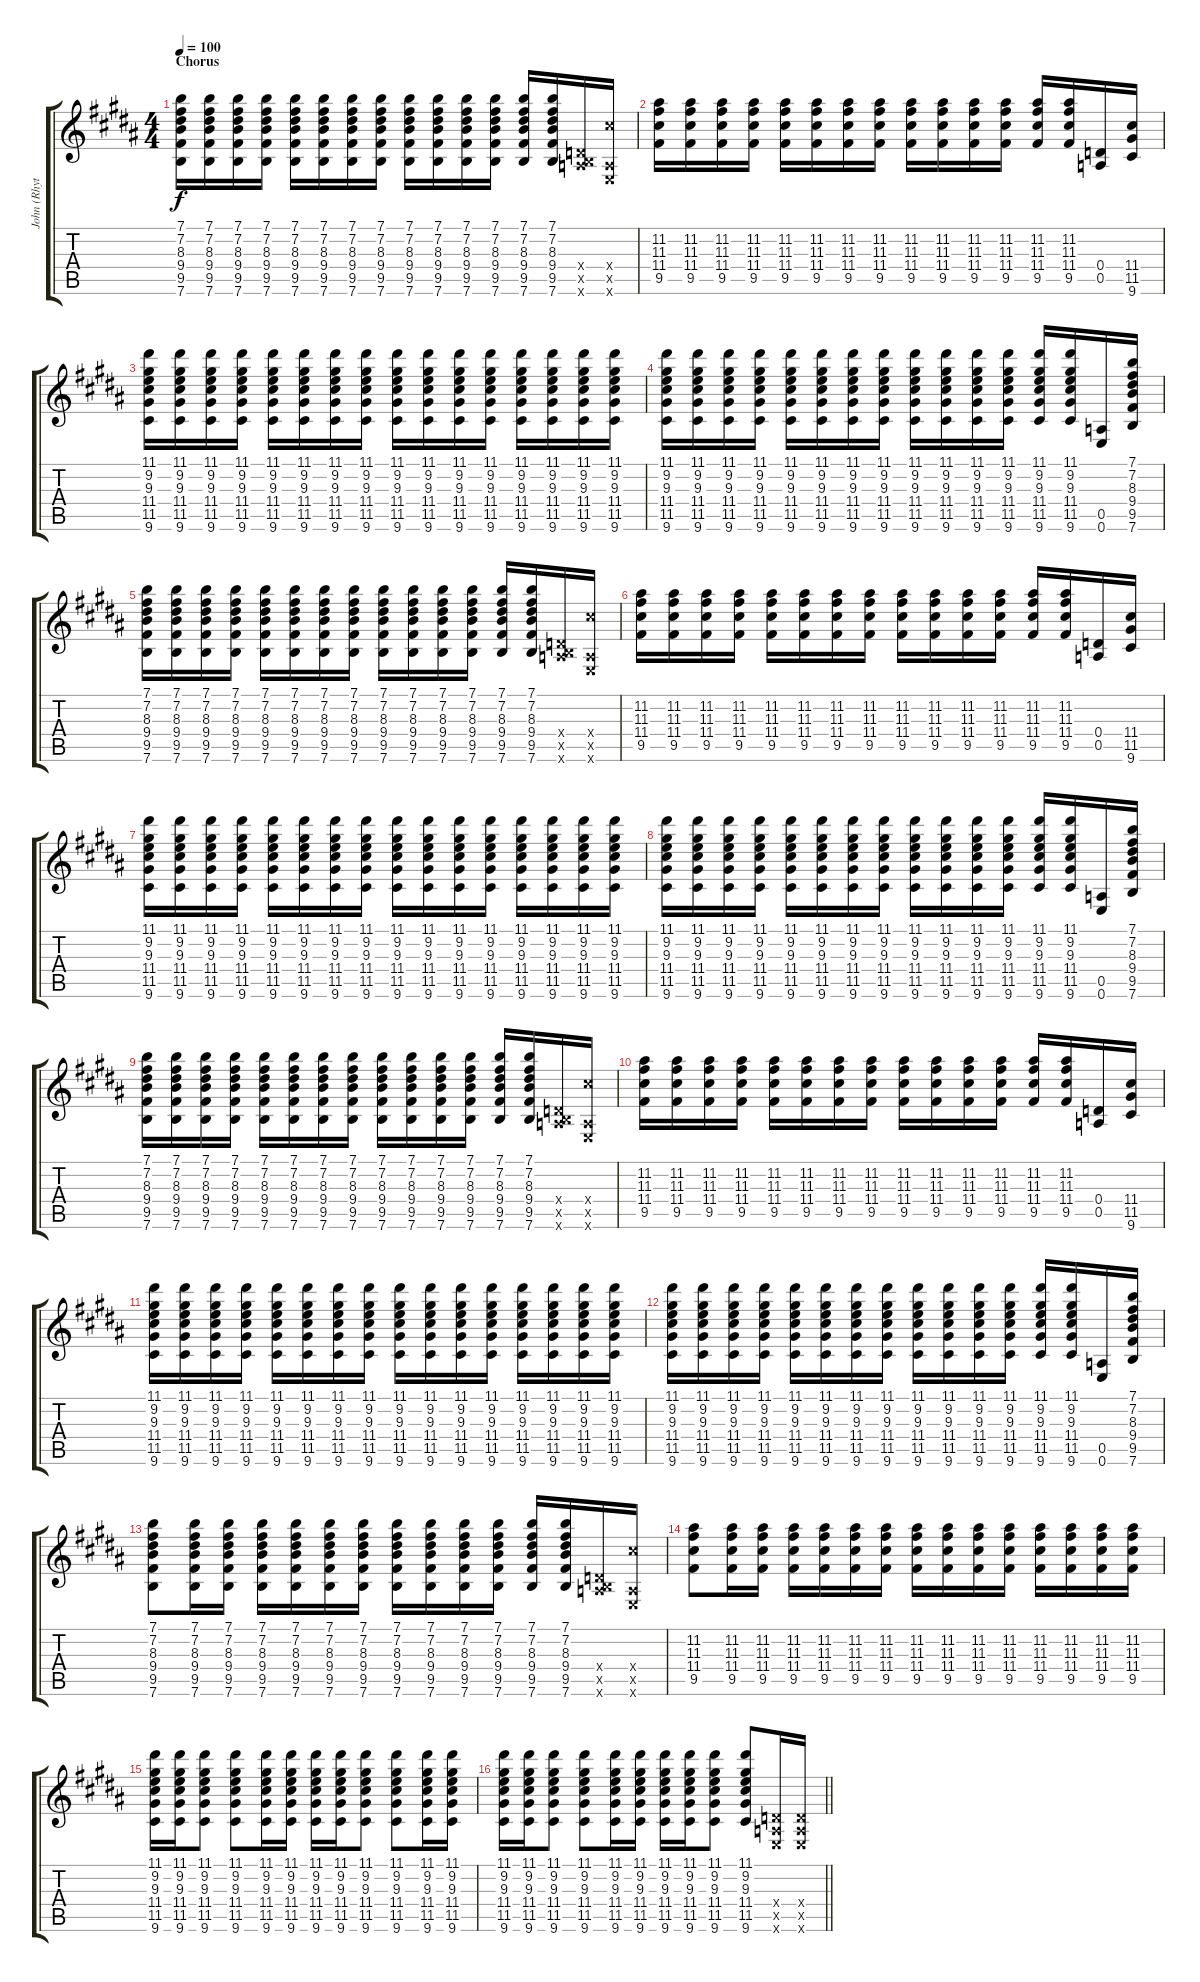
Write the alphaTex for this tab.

\track ("John (Rhythm Guitar)" "John (Rhyt") {instrument electricguitarclean}
\staff {score tabs}
\tuning (E4 B3 G3 D3 A2 E2) {hide}
\ts (4 4)
\section ("" "Chorus")
\tempo 100
\clef g2
\ks b
(7.1 7.2 8.3 9.4 9.5 7.6).16{dy f} (7.1 7.2 8.3 9.4 9.5 7.6).16 (7.1 7.2 8.3 9.4 9.5 7.6).16 (7.1 7.2 8.3 9.4 9.5 7.6).16 (7.1 7.2 8.3 9.4 9.5 7.6).16 (7.1 7.2 8.3 9.4 9.5 7.6).16 (7.1 7.2 8.3 9.4 9.5 7.6).16 (7.1 7.2 8.3 9.4 9.5 7.6).16 (7.1 7.2 8.3 9.4 9.5 7.6).16 (7.1 7.2 8.3 9.4 9.5 7.6).16 (7.1 7.2 8.3 9.4 9.5 7.6).16 (7.1 7.2 8.3 9.4 9.5 7.6).16 (7.1 7.2 8.3 9.4 9.5 7.6).16 (7.1 7.2 8.3 9.4 9.5 7.6).16 (0.4{x} 0.5{x} 7.6{x}).16 (11.4{x} 0.5{x} 0.6{x}).16 |
(11.2 11.3 11.4 9.5).16 (11.2 11.3 11.4 9.5).16 (11.2 11.3 11.4 9.5).16 (11.2 11.3 11.4 9.5).16 (11.2 11.3 11.4 9.5).16 (11.2 11.3 11.4 9.5).16 (11.2 11.3 11.4 9.5).16 (11.2 11.3 11.4 9.5).16 (11.2 11.3 11.4 9.5).16 (11.2 11.3 11.4 9.5).16 (11.2 11.3 11.4 9.5).16 (11.2 11.3 11.4 9.5).16 (11.2 11.3 11.4 9.5).16 (11.2 11.3 11.4 9.5).16 (0.4 0.5).16 (11.4 11.5 9.6).16 |
(11.1 9.2 9.3 11.4 11.5 9.6).16 (11.1 9.2 9.3 11.4 11.5 9.6).16 (11.1 9.2 9.3 11.4 11.5 9.6).16 (11.1 9.2 9.3 11.4 11.5 9.6).16 (11.1 9.2 9.3 11.4 11.5 9.6).16 (11.1 9.2 9.3 11.4 11.5 9.6).16 (11.1 9.2 9.3 11.4 11.5 9.6).16 (11.1 9.2 9.3 11.4 11.5 9.6).16 (11.1 9.2 9.3 11.4 11.5 9.6).16 (11.1 9.2 9.3 11.4 11.5 9.6).16 (11.1 9.2 9.3 11.4 11.5 9.6).16 (11.1 9.2 9.3 11.4 11.5 9.6).16 (11.1 9.2 9.3 11.4 11.5 9.6).16 (11.1 9.2 9.3 11.4 11.5 9.6).16 (11.1 9.2 9.3 11.4 11.5 9.6).16 (11.1 9.2 9.3 11.4 11.5 9.6).16 |
(11.1 9.2 9.3 11.4 11.5 9.6).16 (11.1 9.2 9.3 11.4 11.5 9.6).16 (11.1 9.2 9.3 11.4 11.5 9.6).16 (11.1 9.2 9.3 11.4 11.5 9.6).16 (11.1 9.2 9.3 11.4 11.5 9.6).16 (11.1 9.2 9.3 11.4 11.5 9.6).16 (11.1 9.2 9.3 11.4 11.5 9.6).16 (11.1 9.2 9.3 11.4 11.5 9.6).16 (11.1 9.2 9.3 11.4 11.5 9.6).16 (11.1 9.2 9.3 11.4 11.5 9.6).16 (11.1 9.2 9.3 11.4 11.5 9.6).16 (11.1 9.2 9.3 11.4 11.5 9.6).16 (11.1 9.2 9.3 11.4 11.5 9.6).16 (11.1 9.2 9.3 11.4 11.5 9.6).16 (0.5 0.6).16 (7.1 7.2 8.3 9.4 9.5 7.6).16 |
(7.1 7.2 8.3 9.4 9.5 7.6).16 (7.1 7.2 8.3 9.4 9.5 7.6).16 (7.1 7.2 8.3 9.4 9.5 7.6).16 (7.1 7.2 8.3 9.4 9.5 7.6).16 (7.1 7.2 8.3 9.4 9.5 7.6).16 (7.1 7.2 8.3 9.4 9.5 7.6).16 (7.1 7.2 8.3 9.4 9.5 7.6).16 (7.1 7.2 8.3 9.4 9.5 7.6).16 (7.1 7.2 8.3 9.4 9.5 7.6).16 (7.1 7.2 8.3 9.4 9.5 7.6).16 (7.1 7.2 8.3 9.4 9.5 7.6).16 (7.1 7.2 8.3 9.4 9.5 7.6).16 (7.1 7.2 8.3 9.4 9.5 7.6).16 (7.1 7.2 8.3 9.4 9.5 7.6).16 (0.4{x} 0.5{x} 7.6{x}).16 (11.4{x} 0.5{x} 0.6{x}).16 |
(11.2 11.3 11.4 9.5).16 (11.2 11.3 11.4 9.5).16 (11.2 11.3 11.4 9.5).16 (11.2 11.3 11.4 9.5).16 (11.2 11.3 11.4 9.5).16 (11.2 11.3 11.4 9.5).16 (11.2 11.3 11.4 9.5).16 (11.2 11.3 11.4 9.5).16 (11.2 11.3 11.4 9.5).16 (11.2 11.3 11.4 9.5).16 (11.2 11.3 11.4 9.5).16 (11.2 11.3 11.4 9.5).16 (11.2 11.3 11.4 9.5).16 (11.2 11.3 11.4 9.5).16 (0.4 0.5).16 (11.4 11.5 9.6).16 |
(11.1 9.2 9.3 11.4 11.5 9.6).16 (11.1 9.2 9.3 11.4 11.5 9.6).16 (11.1 9.2 9.3 11.4 11.5 9.6).16 (11.1 9.2 9.3 11.4 11.5 9.6).16 (11.1 9.2 9.3 11.4 11.5 9.6).16 (11.1 9.2 9.3 11.4 11.5 9.6).16 (11.1 9.2 9.3 11.4 11.5 9.6).16 (11.1 9.2 9.3 11.4 11.5 9.6).16 (11.1 9.2 9.3 11.4 11.5 9.6).16 (11.1 9.2 9.3 11.4 11.5 9.6).16 (11.1 9.2 9.3 11.4 11.5 9.6).16 (11.1 9.2 9.3 11.4 11.5 9.6).16 (11.1 9.2 9.3 11.4 11.5 9.6).16 (11.1 9.2 9.3 11.4 11.5 9.6).16 (11.1 9.2 9.3 11.4 11.5 9.6).16 (11.1 9.2 9.3 11.4 11.5 9.6).16 |
(11.1 9.2 9.3 11.4 11.5 9.6).16 (11.1 9.2 9.3 11.4 11.5 9.6).16 (11.1 9.2 9.3 11.4 11.5 9.6).16 (11.1 9.2 9.3 11.4 11.5 9.6).16 (11.1 9.2 9.3 11.4 11.5 9.6).16 (11.1 9.2 9.3 11.4 11.5 9.6).16 (11.1 9.2 9.3 11.4 11.5 9.6).16 (11.1 9.2 9.3 11.4 11.5 9.6).16 (11.1 9.2 9.3 11.4 11.5 9.6).16 (11.1 9.2 9.3 11.4 11.5 9.6).16 (11.1 9.2 9.3 11.4 11.5 9.6).16 (11.1 9.2 9.3 11.4 11.5 9.6).16 (11.1 9.2 9.3 11.4 11.5 9.6).16 (11.1 9.2 9.3 11.4 11.5 9.6).16 (0.5 0.6).16 (7.1 7.2 8.3 9.4 9.5 7.6).16 |
(7.1 7.2 8.3 9.4 9.5 7.6).16 (7.1 7.2 8.3 9.4 9.5 7.6).16 (7.1 7.2 8.3 9.4 9.5 7.6).16 (7.1 7.2 8.3 9.4 9.5 7.6).16 (7.1 7.2 8.3 9.4 9.5 7.6).16 (7.1 7.2 8.3 9.4 9.5 7.6).16 (7.1 7.2 8.3 9.4 9.5 7.6).16 (7.1 7.2 8.3 9.4 9.5 7.6).16 (7.1 7.2 8.3 9.4 9.5 7.6).16 (7.1 7.2 8.3 9.4 9.5 7.6).16 (7.1 7.2 8.3 9.4 9.5 7.6).16 (7.1 7.2 8.3 9.4 9.5 7.6).16 (7.1 7.2 8.3 9.4 9.5 7.6).16 (7.1 7.2 8.3 9.4 9.5 7.6).16 (0.4{x} 0.5{x} 7.6{x}).16 (11.4{x} 0.5{x} 0.6{x}).16 |
(11.2 11.3 11.4 9.5).16 (11.2 11.3 11.4 9.5).16 (11.2 11.3 11.4 9.5).16 (11.2 11.3 11.4 9.5).16 (11.2 11.3 11.4 9.5).16 (11.2 11.3 11.4 9.5).16 (11.2 11.3 11.4 9.5).16 (11.2 11.3 11.4 9.5).16 (11.2 11.3 11.4 9.5).16 (11.2 11.3 11.4 9.5).16 (11.2 11.3 11.4 9.5).16 (11.2 11.3 11.4 9.5).16 (11.2 11.3 11.4 9.5).16 (11.2 11.3 11.4 9.5).16 (0.4 0.5).16 (11.4 11.5 9.6).16 |
(11.1 9.2 9.3 11.4 11.5 9.6).16 (11.1 9.2 9.3 11.4 11.5 9.6).16 (11.1 9.2 9.3 11.4 11.5 9.6).16 (11.1 9.2 9.3 11.4 11.5 9.6).16 (11.1 9.2 9.3 11.4 11.5 9.6).16 (11.1 9.2 9.3 11.4 11.5 9.6).16 (11.1 9.2 9.3 11.4 11.5 9.6).16 (11.1 9.2 9.3 11.4 11.5 9.6).16 (11.1 9.2 9.3 11.4 11.5 9.6).16 (11.1 9.2 9.3 11.4 11.5 9.6).16 (11.1 9.2 9.3 11.4 11.5 9.6).16 (11.1 9.2 9.3 11.4 11.5 9.6).16 (11.1 9.2 9.3 11.4 11.5 9.6).16 (11.1 9.2 9.3 11.4 11.5 9.6).16 (11.1 9.2 9.3 11.4 11.5 9.6).16 (11.1 9.2 9.3 11.4 11.5 9.6).16 |
(11.1 9.2 9.3 11.4 11.5 9.6).16 (11.1 9.2 9.3 11.4 11.5 9.6).16 (11.1 9.2 9.3 11.4 11.5 9.6).16 (11.1 9.2 9.3 11.4 11.5 9.6).16 (11.1 9.2 9.3 11.4 11.5 9.6).16 (11.1 9.2 9.3 11.4 11.5 9.6).16 (11.1 9.2 9.3 11.4 11.5 9.6).16 (11.1 9.2 9.3 11.4 11.5 9.6).16 (11.1 9.2 9.3 11.4 11.5 9.6).16 (11.1 9.2 9.3 11.4 11.5 9.6).16 (11.1 9.2 9.3 11.4 11.5 9.6).16 (11.1 9.2 9.3 11.4 11.5 9.6).16 (11.1 9.2 9.3 11.4 11.5 9.6).16 (11.1 9.2 9.3 11.4 11.5 9.6).16 (0.5 0.6).16 (7.1 7.2 8.3 9.4 9.5 7.6).16 |
(7.1 7.2 8.3 9.4 9.5 7.6).8 (7.1 7.2 8.3 9.4 9.5 7.6).16 (7.1 7.2 8.3 9.4 9.5 7.6).16 (7.1 7.2 8.3 9.4 9.5 7.6).16 (7.1 7.2 8.3 9.4 9.5 7.6).16 (7.1 7.2 8.3 9.4 9.5 7.6).16 (7.1 7.2 8.3 9.4 9.5 7.6).16 (7.1 7.2 8.3 9.4 9.5 7.6).16 (7.1 7.2 8.3 9.4 9.5 7.6).16 (7.1 7.2 8.3 9.4 9.5 7.6).16 (7.1 7.2 8.3 9.4 9.5 7.6).16 (7.1 7.2 8.3 9.4 9.5 7.6).16 (7.1 7.2 8.3 9.4 9.5 7.6).16 (0.4{x} 0.5{x} 7.6{x}).16 (11.4{x} 0.5{x} 0.6{x}).16 |
(11.2 11.3 11.4 9.5).8 (11.2 11.3 11.4 9.5).16 (11.2 11.3 11.4 9.5).16 (11.2 11.3 11.4 9.5).16 (11.2 11.3 11.4 9.5).16 (11.2 11.3 11.4 9.5).16 (11.2 11.3 11.4 9.5).16 (11.2 11.3 11.4 9.5).16 (11.2 11.3 11.4 9.5).16 (11.2 11.3 11.4 9.5).16 (11.2 11.3 11.4 9.5).16 (11.2 11.3 11.4 9.5).16 (11.2 11.3 11.4 9.5).16 (11.2 11.3 11.4 9.5).16 (11.2 11.3 11.4 9.5).16 |
(11.1 9.2 9.3 11.4 11.5 9.6).16 (11.1 9.2 9.3 11.4 11.5 9.6).16 (11.1 9.2 9.3 11.4 11.5 9.6).8 (11.1 9.2 9.3 11.4 11.5 9.6).8 (11.1 9.2 9.3 11.4 11.5 9.6).16 (11.1 9.2 9.3 11.4 11.5 9.6).16 (11.1 9.2 9.3 11.4 11.5 9.6).16 (11.1 9.2 9.3 11.4 11.5 9.6).16 (11.1 9.2 9.3 11.4 11.5 9.6).8 (11.1 9.2 9.3 11.4 11.5 9.6).8 (11.1 9.2 9.3 11.4 11.5 9.6).16 (11.1 9.2 9.3 11.4 11.5 9.6).16 |
\barLineRight lightlight
(11.1 9.2 9.3 11.4 11.5 9.6).16 (11.1 9.2 9.3 11.4 11.5 9.6).16 (11.1 9.2 9.3 11.4 11.5 9.6).8 (11.1 9.2 9.3 11.4 11.5 9.6).8 (11.1 9.2 9.3 11.4 11.5 9.6).16 (11.1 9.2 9.3 11.4 11.5 9.6).16 (11.1 9.2 9.3 11.4 11.5 9.6).16 (11.1 9.2 9.3 11.4 11.5 9.6).16 (11.1 9.2 9.3 11.4 11.5 9.6).8 (11.1 9.2 9.3 11.4 11.5 9.6).8 (0.4{x} 0.5{x} 0.6{x}).16 (0.4{x} 0.5{x} 0.6{x}).16
